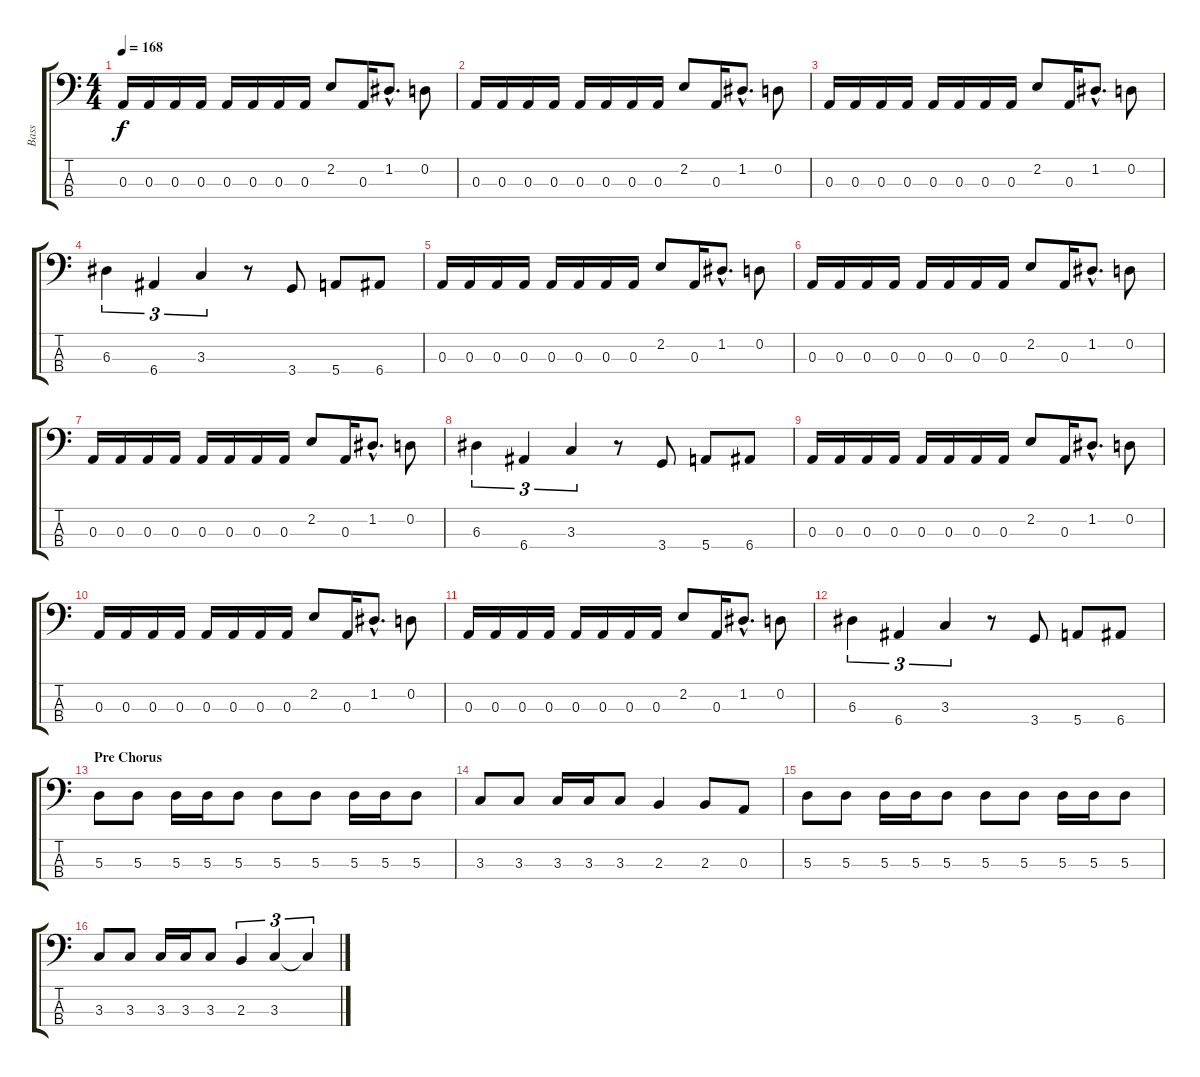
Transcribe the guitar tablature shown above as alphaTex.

\track ("Bass" "Bass") {instrument electricbasspick}
\staff {score tabs}
\tuning (G2 D2 A1 E1) {hide}
\ts (4 4)
\tempo 168
\clef f4
\ks c
0.3.16{dy f} 0.3.16 0.3.16 0.3.16 0.3.16 0.3.16 0.3.16 0.3.16 2.2.8 0.3.16 1.2{hac}.8{d} 0.2.8 |
0.3.16 0.3.16 0.3.16 0.3.16 0.3.16 0.3.16 0.3.16 0.3.16 2.2.8 0.3.16 1.2{hac}.8{d} 0.2.8 |
0.3.16 0.3.16 0.3.16 0.3.16 0.3.16 0.3.16 0.3.16 0.3.16 2.2.8 0.3.16 1.2{hac}.8{d} 0.2.8 |
6.3.4{tu (3 2)} 6.4.4{tu (3 2)} 3.3.4{tu (3 2)} r.8 3.4.8 5.4.8 6.4.8 |
0.3.16 0.3.16 0.3.16 0.3.16 0.3.16 0.3.16 0.3.16 0.3.16 2.2.8 0.3.16 1.2{hac}.8{d} 0.2.8 |
0.3.16 0.3.16 0.3.16 0.3.16 0.3.16 0.3.16 0.3.16 0.3.16 2.2.8 0.3.16 1.2{hac}.8{d} 0.2.8 |
0.3.16 0.3.16 0.3.16 0.3.16 0.3.16 0.3.16 0.3.16 0.3.16 2.2.8 0.3.16 1.2{hac}.8{d} 0.2.8 |
6.3.4{tu (3 2)} 6.4.4{tu (3 2)} 3.3.4{tu (3 2)} r.8 3.4.8 5.4.8 6.4.8 |
0.3.16 0.3.16 0.3.16 0.3.16 0.3.16 0.3.16 0.3.16 0.3.16 2.2.8 0.3.16 1.2{hac}.8{d} 0.2.8 |
0.3.16 0.3.16 0.3.16 0.3.16 0.3.16 0.3.16 0.3.16 0.3.16 2.2.8 0.3.16 1.2{hac}.8{d} 0.2.8 |
0.3.16 0.3.16 0.3.16 0.3.16 0.3.16 0.3.16 0.3.16 0.3.16 2.2.8 0.3.16 1.2{hac}.8{d} 0.2.8 |
6.3.4{tu (3 2)} 6.4.4{tu (3 2)} 3.3.4{tu (3 2)} r.8 3.4.8 5.4.8 6.4.8 |
\section ("" "Pre Chorus")
5.3.8 5.3.8 5.3.16 5.3.16 5.3.8 5.3.8 5.3.8 5.3.16 5.3.16 5.3.8 |
3.3.8 3.3.8 3.3.16 3.3.16 3.3.8 2.3.4 2.3.8 0.3.8 |
5.3.8 5.3.8 5.3.16 5.3.16 5.3.8 5.3.8 5.3.8 5.3.16 5.3.16 5.3.8 |
3.3.8 3.3.8 3.3.16 3.3.16 3.3.8 2.3.4{tu (3 2)} 3.3.4{tu (3 2)} 3.3{t}.4{tu (3 2)}
